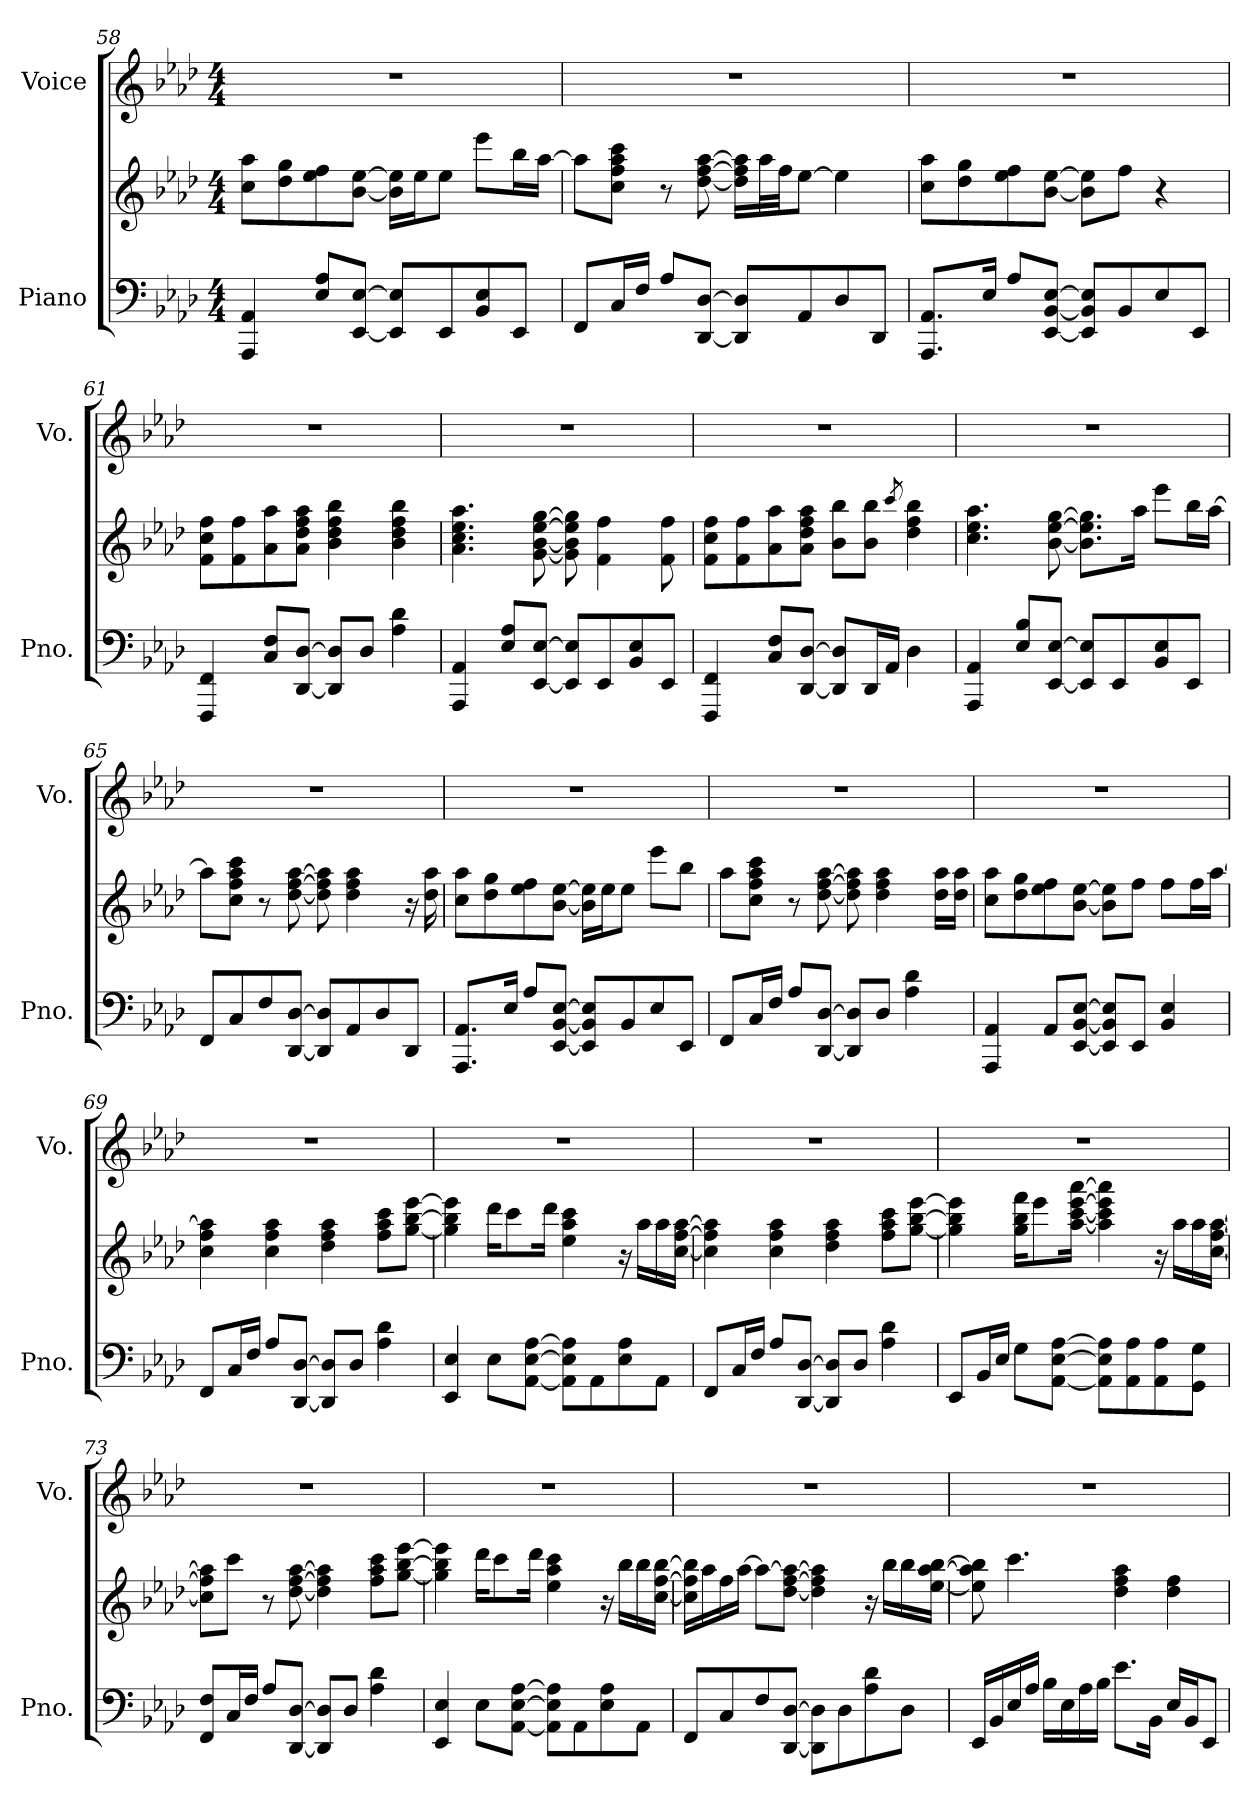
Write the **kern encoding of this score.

**kern	**kern	**kern
*part2	*part2	*part1
*staff3	*staff2	*staff1
*I"Piano	*	*I"Voice
*I'Pno.	*	*I'Vo.
!!LO:LB:g=z
*clefF4	*clefG2	*clefG2
*k[b-e-a-d-]	*k[b-e-a-d-]	*k[b-e-a-d-]
*M4/4	*M4/4	*M4/4
=58	=58	=58
4AAA-/ 4AA-/	8cc\ 8aa-\L	1r
.	8dd-\ 8gg\	.
8E-/ 8A-/L	8ee-\ 8ff\	.
[8EE-/ [8E-/J	[8b-\ [8ee-\J	.
8EE-/] 8E-/]L	16b-\] 16ee-\]LL	.
.	16ee-\J	.
8EE-/	8ee-\J	.
8BB-/ 8E-/	8eee-\L	.
8EE-/J	16bb-\L	.
.	[16aa-\JJ	.
=59	=59	=59
8FF/L	8aa-\L]	1r
16C/L	8cc\ 8ff\ 8aa-\ 8ccc\J	.
16F/JJ	.	.
8A-/L	8r	.
[8DD-/ [8D-/J	[8dd-\ [8ff\ [8aa-\	.
8DD-/] 8D-/]L	16dd-\] 16ff\] 16aa-\]LL	.
.	32aa-\L	.
.	32ff\JJ	.
8AA-/	[8ee-\J	.
8D-/	4ee-\]	.
8DD-/J	.	.
=60	=60	=60
8.AAA-/ 8.AA-/L	8cc\ 8aa-\L	1r
.	8dd-\ 8gg\	.
16E-/Jk	.	.
8A-/L	8ee-\ 8ff\	.
[8EE-/ [8BB-/ [8E-/J	[8b-\ [8ee-\J	.
8EE-/] 8BB-/] 8E-/]L	8b-\] 8ee-\]L	.
8BB-/	8ff\J	.
8E-/	4r	.
8EE-/J	.	.
!!LO:LB:g=z
=61	=61	=61
4FFF/ 4FF/	8f\ 8cc\ 8ff\L	1r
.	8f\ 8ff\	.
8C/ 8F/L	8a-\ 8aa-\	.
[8DD-/ [8D-/J	8a-\ 8dd-\ 8ff\ 8aa-\J	.
8DD-/] 8D-/]L	4b-\ 4dd-\ 4ff\ 4bb-\	.
8D-/J	.	.
4A-\ 4d-\	4b-\ 4dd-\ 4ff\ 4bb-\	.
=62	=62	=62
4AAA-/ 4AA-/	4.a-\ 4.cc\ 4.ee-\ 4.aa-\	1r
8E-/ 8A-/L	.	.
[8EE-/ [8E-/J	[8g\ [8b-\ [8ee-\ [8gg\	.
8EE-/] 8E-/]L	8g\] 8b-\] 8ee-\] 8gg\]	.
8EE-/	4f\ 4ff\	.
8BB-/ 8E-/	.	.
8EE-/J	8f\ 8ff\	.
=63	=63	=63
4FFF/ 4FF/	8f\ 8cc\ 8ff\L	1r
.	8f\ 8ff\	.
8C/ 8F/L	8a-\ 8aa-\	.
[8DD-/ [8D-/J	8a-\ 8dd-\ 8ff\ 8aa-\J	.
8DD-/] 8D-/]L	8b-\ 8bb-\L	.
16DD-/L	8b-\ 8bb-\J	.
16AA-/JJ	.	.
.	8qccc/	.
4D-\	4dd-\ 4ff\ 4bb-\	.
=64	=64	=64
4AAA-/ 4AA-/	4.cc\ 4.ee-\ 4.aa-\	1r
8E-/ 8B-/L	.	.
[8EE-/ [8E-/J	[8b-\ [8ee-\ [8gg\	.
8EE-/] 8E-/]L	8.b-\] 8.ee-\] 8.gg\]L	.
8EE-/	.	.
.	16aa-\Jk	.
8BB-/ 8E-/	8eee-\L	.
8EE-/J	16bb-\L	.
.	[16aa-\JJ	.
!!LO:LB:g=z
=65	=65	=65
8FF/L	8aa-\L]	1r
8C/	8cc\ 8ff\ 8aa-\ 8ccc\J	.
8F/	8r	.
[8DD-/ [8D-/J	[8dd-\ [8ff\ [8aa-\	.
8DD-/] 8D-/]L	8dd-\] 8ff\] 8aa-\]	.
8AA-/	4dd-\ 4ff\ 4aa-\	.
8D-/	.	.
8DD-/J	16r	.
.	16dd-\ 16aa-\	.
=66	=66	=66
8.AAA-/ 8.AA-/L	8cc\ 8aa-\L	1r
.	8dd-\ 8gg\	.
16E-/Jk	.	.
8A-/L	8ee-\ 8ff\	.
[8EE-/ [8BB-/ [8E-/J	[8b-\ [8ee-\J	.
8EE-/] 8BB-/] 8E-/]L	16b-\] 16ee-\]LL	.
.	16ee-\J	.
8BB-/	8ee-\J	.
8E-/	8eee-\L	.
8EE-/J	8bb-\J	.
=67	=67	=67
8FF/L	8aa-\L	1r
16C/L	8cc\ 8ff\ 8aa-\ 8ccc\J	.
16F/JJ	.	.
8A-/L	8r	.
[8DD-/ [8D-/J	[8dd-\ [8ff\ [8aa-\	.
8DD-/] 8D-/]L	8dd-\] 8ff\] 8aa-\]	.
8D-/J	4dd-\ 4ff\ 4aa-\	.
4A-\ 4d-\	.	.
.	16dd-\ 16aa-\LL	.
.	16dd-\ 16aa-\JJ	.
!!LO:PB:g=z
=68	=68	=68
4AAA-/ 4AA-/	8cc\ 8aa-\L	1r
.	8dd-\ 8gg\	.
8AA-/L	8ee-\ 8ff\	.
[8EE-/ [8BB-/ [8E-/J	[8b-\ [8ee-\J	.
8EE-/] 8BB-/] 8E-/]L	8b-\] 8ee-\]L	.
8EE-/J	8ff\J	.
4BB-/ 4E-/	8ff\L	.
.	16ff\L	.
.	[16aa-\JJ	.
=69	=69	=69
8FF/L	4cc\ 4ff\ 4aa-\]	1r
16C/L	.	.
16F/JJ	.	.
8A-/L	4cc\ 4ff\ 4aa-\	.
[8DD-/ [8D-/J	.	.
8DD-/] 8D-/]L	4dd-\ 4ff\ 4aa-\	.
8D-/J	.	.
4A-\ 4d-\	8ff\ 8aa-\ 8ccc\L	.
.	[8gg\ [8bb-\ [8eee-\J	.
=70	=70	=70
4EE-/ 4E-/	4gg\] 4bb-\] 4eee-\]	1r
8E-\L	16ddd-\KL	.
.	8ccc\	.
[8AA-\ [8E-\ [8A-\J	.	.
.	16ddd-\Jk	.
8AA-\] 8E-\] 8A-\]L	4ee-\ 4aa-\ 4ccc\	.
8AA-\	.	.
8E-\ 8A-\	16r	.
.	16aa-\LL	.
8AA-\J	16aa-\	.
.	[16cc\ [16ff\ [16aa-\JJ	.
!!LO:LB:g=z
=71	=71	=71
8FF/L	4cc\] 4ff\] 4aa-\]	1r
16C/L	.	.
16F/JJ	.	.
8A-/L	4cc\ 4ff\ 4aa-\	.
[8DD-/ [8D-/J	.	.
8DD-/] 8D-/]L	4dd-\ 4ff\ 4aa-\	.
8D-/J	.	.
4A-\ 4d-\	8ff\ 8aa-\ 8ccc\L	.
.	[8gg\ [8bb-\ [8eee-\J	.
=72	=72	=72
8EE-/L	4gg\] 4bb-\] 4eee-\]	1r
16BB-/L	.	.
16E-/JJ	.	.
8G\L	16gg\ 16bb-\ 16fff\KL	.
.	8eee-\	.
[8AA-\ [8E-\ [8A-\J	.	.
.	[16aa-\ [16ccc\ [16eee-\ [16aaa-\Jk	.
8AA-\] 8E-\] 8A-\]L	4aa-\] 4ccc\] 4eee-\] 4aaa-\]	.
8AA-\ 8A-\	.	.
8AA-\ 8A-\	16r	.
.	16aa-\LL	.
8GG\ 8G\J	16aa-\	.
.	[16cc\ [16ff\ [16aa-\JJ	.
=73	=73	=73
8FF/ 8F/L	8cc\] 8ff\] 8aa-\]L	1r
16C/L	8ccc\J	.
16F/JJ	.	.
8A-/L	8r	.
[8DD-/ [8D-/J	[8dd-\ [8ff\ [8aa-\	.
8DD-/] 8D-/]L	4dd-\] 4ff\] 4aa-\]	.
8D-/J	.	.
4A-\ 4d-\	8ff\ 8aa-\ 8ccc\L	.
.	[8gg\ [8bb-\ [8eee-\J	.
!!LO:LB:g=z
=74	=74	=74
4EE-/ 4E-/	4gg\] 4bb-\] 4eee-\]	1r
8E-\L	16ddd-\KL	.
.	8ccc\	.
[8AA-\ [8E-\ [8A-\J	.	.
.	16ddd-\Jk	.
8AA-\] 8E-\] 8A-\]L	4ee-\ 4aa-\ 4ccc\	.
8AA-\	.	.
8E-\ 8A-\	16r	.
.	16bb-\LL	.
8AA-\J	16bb-\	.
.	[16cc\ [16ff\ [16bb-\JJ	.
=75	=75	=75
8FF/L	16cc\] 16ff\] 16bb-\]LL	1r
.	16aa-\	.
8C/	16ff\	.
.	[16aa-\JJ	.
8F/	8aa-\L_	.
[8DD-/ [8D-/J	[8dd-\ [8ff\ 8aa-\_J	.
8DD-\] 8D-\]L	4dd-\] 4ff\] 4aa-\]	.
8D-\	.	.
8A-\ 8d-\	16r	.
.	16bb-\LL	.
8D-\J	16bb-\	.
.	[16ee-\ [16aa-\ [16bb-\JJ	.
=76	=76	=76
16EE-/LL	8ee-\] 8aa-\] 8bb-\]	1r
16BB-/	.	.
16E-/	4.ccc\	.
16A-/JJ	.	.
16B-\LL	.	.
16E-\	.	.
16A-\	.	.
16B-\JJ	.	.
8.e-\L	4dd-\ 4ff\ 4aa-\	.
16BB-\Jk	.	.
16E-/LL	4dd-\ 4ff\	.
16BB-/J	.	.
8EE-/J	.	.
=	=	=
*-	*-	*-
